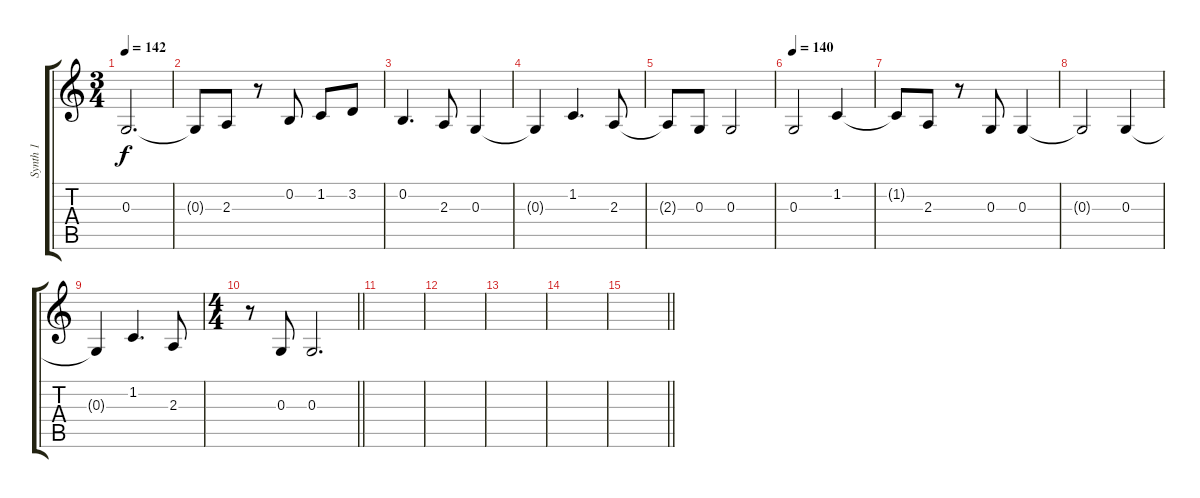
\track ("Synth 1" "Synth 1") {instrument lead2sawtooth}
\staff {score tabs}
\tuning (E4 B3 G3 D3 A2 E2) {hide}
\ts (3 4)
\tempo 142
\clef g2
\ks c
0.3{t}.2{d dy f} |
0.3{t}.8 2.3.8 r.8 0.2.8 1.2.8 3.2.8 |
0.2.4{d} 2.3.8 0.3.4 |
0.3{t}.4 1.2.4{d} 2.3.8 |
2.3{t}.8 0.3.8 0.3.2 |
\tempo 140
0.3.2 1.2.4 |
1.2{t}.8 2.3.8 r.8 0.3.8 0.3.4 |
0.3{t}.2 0.3.4 |
0.3{t}.4 1.2.4{d} 2.3.8 |
\ts (4 4)
\barLineRight lightlight
r.8 0.3.8 0.3.2{d} |
|
|
|
|
\barLineRight lightlight
